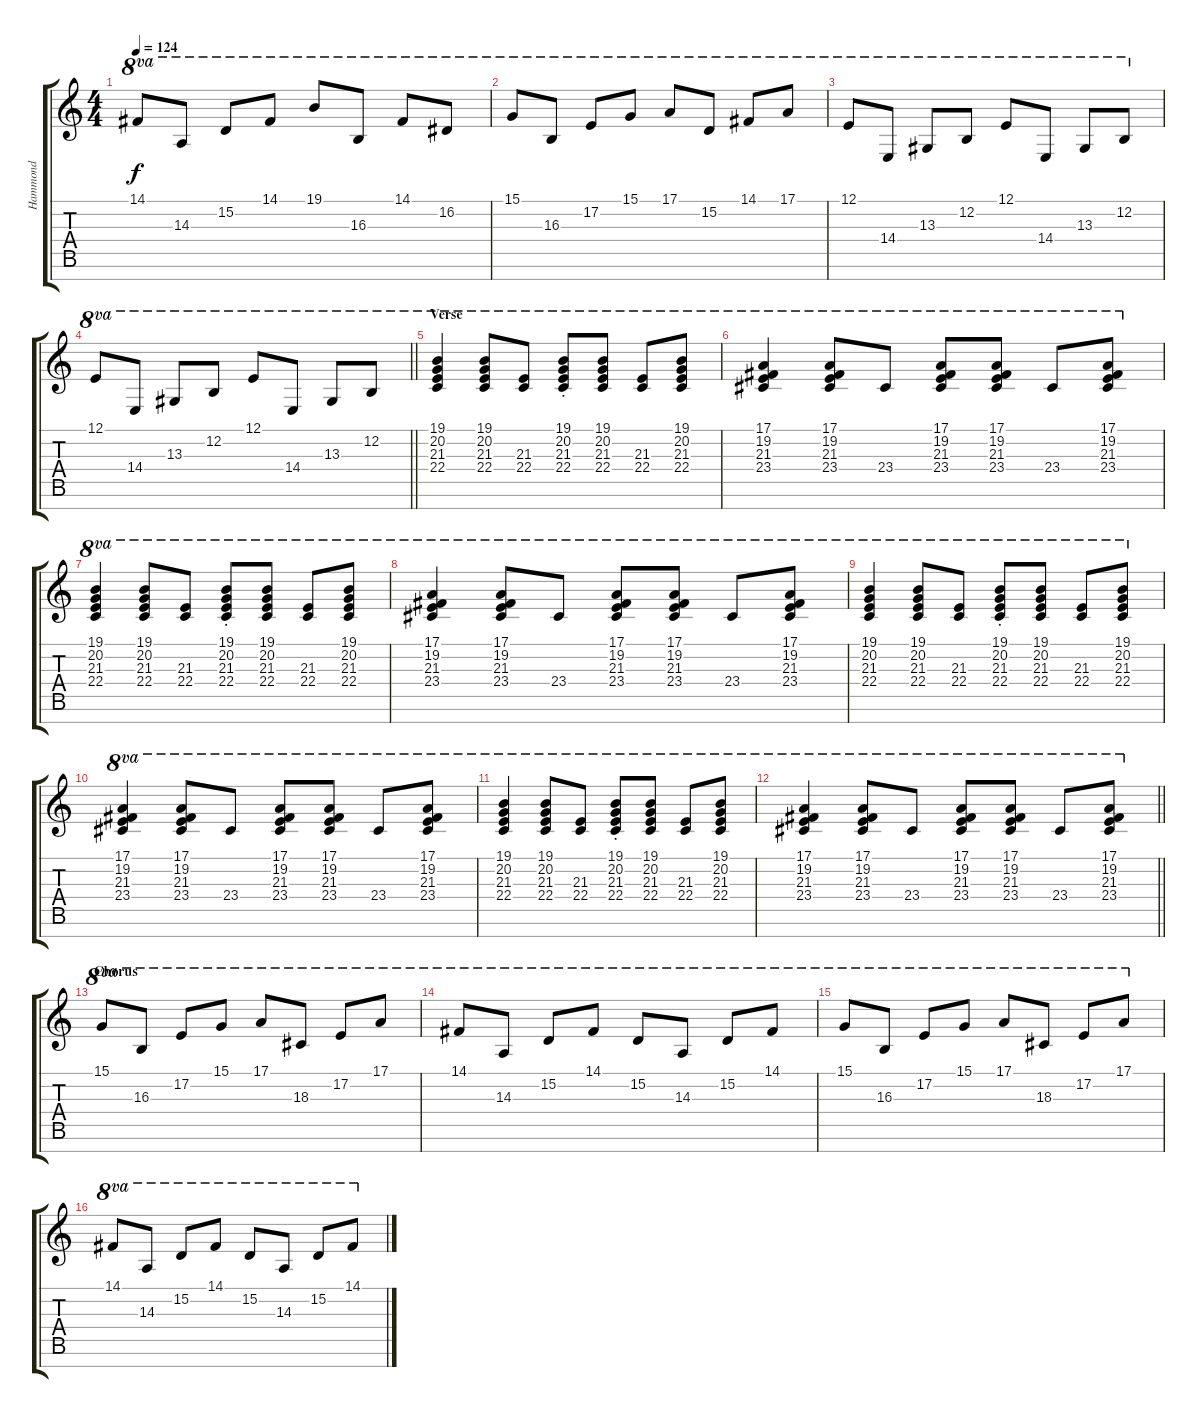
\track ("Hammond" "Hammond") {instrument drawbarorgan}
\staff {score tabs}
\tuning (E4 B3 G3 D3 A2 E2 B1) {hide}
\ts (4 4)
\tempo 124
\clef g2
\ks c
14.1.8{ot 8va dy f} 14.3.8{ot 8va} 15.2.8{ot 8va} 14.1.8{ot 8va} 19.1.8{ot 8va} 16.3.8{ot 8va} 14.1.8{ot 8va} 16.2.8{ot 8va} |
15.1.8{ot 8va} 16.3.8{ot 8va} 17.2.8{ot 8va} 15.1.8{ot 8va} 17.1.8{ot 8va} 15.2.8{ot 8va} 14.1.8{ot 8va} 17.1.8{ot 8va} |
12.1.8{ot 8va} 14.4.8{ot 8va} 13.3.8{ot 8va} 12.2.8{ot 8va} 12.1.8{ot 8va} 14.4.8{ot 8va} 13.3.8{ot 8va} 12.2.8{ot 8va} |
\barLineRight lightlight
12.1.8{ot 8va} 14.4.8{ot 8va} 13.3.8{ot 8va} 12.2.8{ot 8va} 12.1.8{ot 8va} 14.4.8{ot 8va} 13.3.8{ot 8va} 12.2.8{ot 8va} |
\section ("" "Verse")
(19.1 20.2 21.3 22.4).4{ot 8va} (19.1 20.2 21.3 22.4).8{ot 8va} (21.3 22.4).8{ot 8va} (19.1 20.2{st} 21.3{st} 22.4).8{ot 8va} (19.1 20.2 21.3 22.4).8{ot 8va} (21.3 22.4).8{ot 8va} (19.1 20.2 21.3 22.4).8{ot 8va} |
(17.1 19.2 21.3 23.4).4{ot 8va} (17.1 19.2 21.3 23.4).8{ot 8va} 23.4.8{ot 8va} (17.1 19.2 21.3 23.4).8{ot 8va} (17.1 19.2 21.3 23.4).8{ot 8va} 23.4.8{ot 8va} (17.1 19.2 21.3 23.4).8{ot 8va} |
(19.1 20.2 21.3 22.4).4{ot 8va} (19.1 20.2 21.3 22.4).8{ot 8va} (21.3 22.4).8{ot 8va} (19.1 20.2{st} 21.3{st} 22.4).8{ot 8va} (19.1 20.2 21.3 22.4).8{ot 8va} (21.3 22.4).8{ot 8va} (19.1 20.2 21.3 22.4).8{ot 8va} |
(17.1 19.2 21.3 23.4).4{ot 8va} (17.1 19.2 21.3 23.4).8{ot 8va} 23.4.8{ot 8va} (17.1 19.2 21.3 23.4).8{ot 8va} (17.1 19.2 21.3 23.4).8{ot 8va} 23.4.8{ot 8va} (17.1 19.2 21.3 23.4).8{ot 8va} |
(19.1 20.2 21.3 22.4).4{ot 8va} (19.1 20.2 21.3 22.4).8{ot 8va} (21.3 22.4).8{ot 8va} (19.1 20.2{st} 21.3{st} 22.4).8{ot 8va} (19.1 20.2 21.3 22.4).8{ot 8va} (21.3 22.4).8{ot 8va} (19.1 20.2 21.3 22.4).8{ot 8va} |
(17.1 19.2 21.3 23.4).4{ot 8va} (17.1 19.2 21.3 23.4).8{ot 8va} 23.4.8{ot 8va} (17.1 19.2 21.3 23.4).8{ot 8va} (17.1 19.2 21.3 23.4).8{ot 8va} 23.4.8{ot 8va} (17.1 19.2 21.3 23.4).8{ot 8va} |
(19.1 20.2 21.3 22.4).4{ot 8va} (19.1 20.2 21.3 22.4).8{ot 8va} (21.3 22.4).8{ot 8va} (19.1 20.2{st} 21.3{st} 22.4).8{ot 8va} (19.1 20.2 21.3 22.4).8{ot 8va} (21.3 22.4).8{ot 8va} (19.1 20.2 21.3 22.4).8{ot 8va} |
\barLineRight lightlight
(17.1 19.2 21.3 23.4).4{ot 8va} (17.1 19.2 21.3 23.4).8{ot 8va} 23.4.8{ot 8va} (17.1 19.2 21.3 23.4).8{ot 8va} (17.1 19.2 21.3 23.4).8{ot 8va} 23.4.8{ot 8va} (17.1 19.2 21.3 23.4).8{ot 8va} |
\section ("" "Chorus")
15.1.8{ot 8va} 16.3.8{ot 8va} 17.2.8{ot 8va} 15.1.8{ot 8va} 17.1.8{ot 8va} 18.3.8{ot 8va} 17.2.8{ot 8va} 17.1.8{ot 8va} |
14.1.8{ot 8va} 14.3.8{ot 8va} 15.2.8{ot 8va} 14.1.8{ot 8va} 15.2.8{ot 8va} 14.3.8{ot 8va} 15.2.8{ot 8va} 14.1.8{ot 8va} |
15.1.8{ot 8va} 16.3.8{ot 8va} 17.2.8{ot 8va} 15.1.8{ot 8va} 17.1.8{ot 8va} 18.3.8{ot 8va} 17.2.8{ot 8va} 17.1.8{ot 8va} |
14.1.8{ot 8va} 14.3.8{ot 8va} 15.2.8{ot 8va} 14.1.8{ot 8va} 15.2.8{ot 8va} 14.3.8{ot 8va} 15.2.8{ot 8va} 14.1.8{ot 8va}
